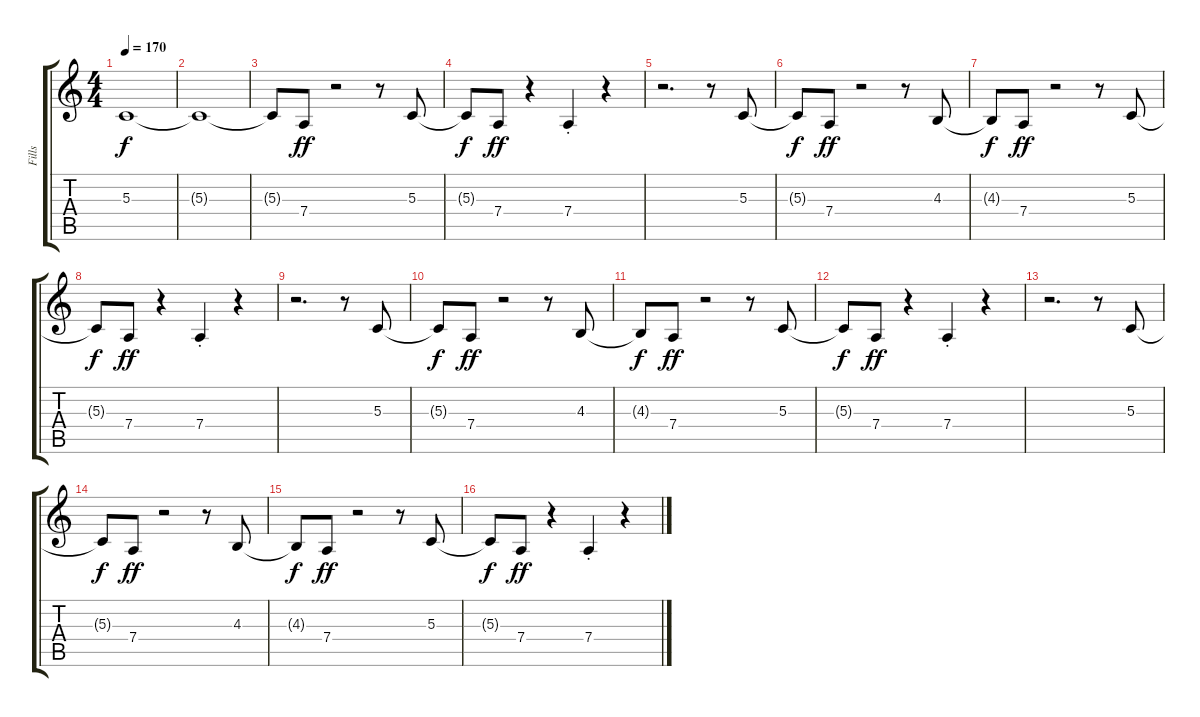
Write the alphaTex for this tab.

\track ("Fills" "Fills") {instrument lead5charang}
\staff {score tabs}
\tuning (E4 B3 G3 D3 A2 E2) {hide}
\ts (4 4)
\tempo 170
\clef g2
\ks c
5.3.1{dy f} |
5.3{t}.1 |
5.3{t}.8 7.4.8{dy ff} r.2 r.8 5.3.8 |
5.3{t}.8{dy f} 7.4.8{dy ff} r.4 7.4{st}.4 r.4 |
r.2{d} r.8 5.3.8 |
5.3{t}.8{dy f} 7.4.8{dy ff} r.2 r.8 4.3.8 |
4.3{t}.8{dy f} 7.4.8{dy ff} r.2 r.8 5.3.8 |
5.3{t}.8{dy f} 7.4.8{dy ff} r.4 7.4{st}.4 r.4 |
r.2{d} r.8 5.3.8 |
5.3{t}.8{dy f} 7.4.8{dy ff} r.2 r.8 4.3.8 |
4.3{t}.8{dy f} 7.4.8{dy ff} r.2 r.8 5.3.8 |
5.3{t}.8{dy f} 7.4.8{dy ff} r.4 7.4{st}.4 r.4 |
r.2{d} r.8 5.3.8 |
5.3{t}.8{dy f} 7.4.8{dy ff} r.2 r.8 4.3.8 |
4.3{t}.8{dy f} 7.4.8{dy ff} r.2 r.8 5.3.8 |
5.3{t}.8{dy f} 7.4.8{dy ff} r.4 7.4{st}.4 r.4
